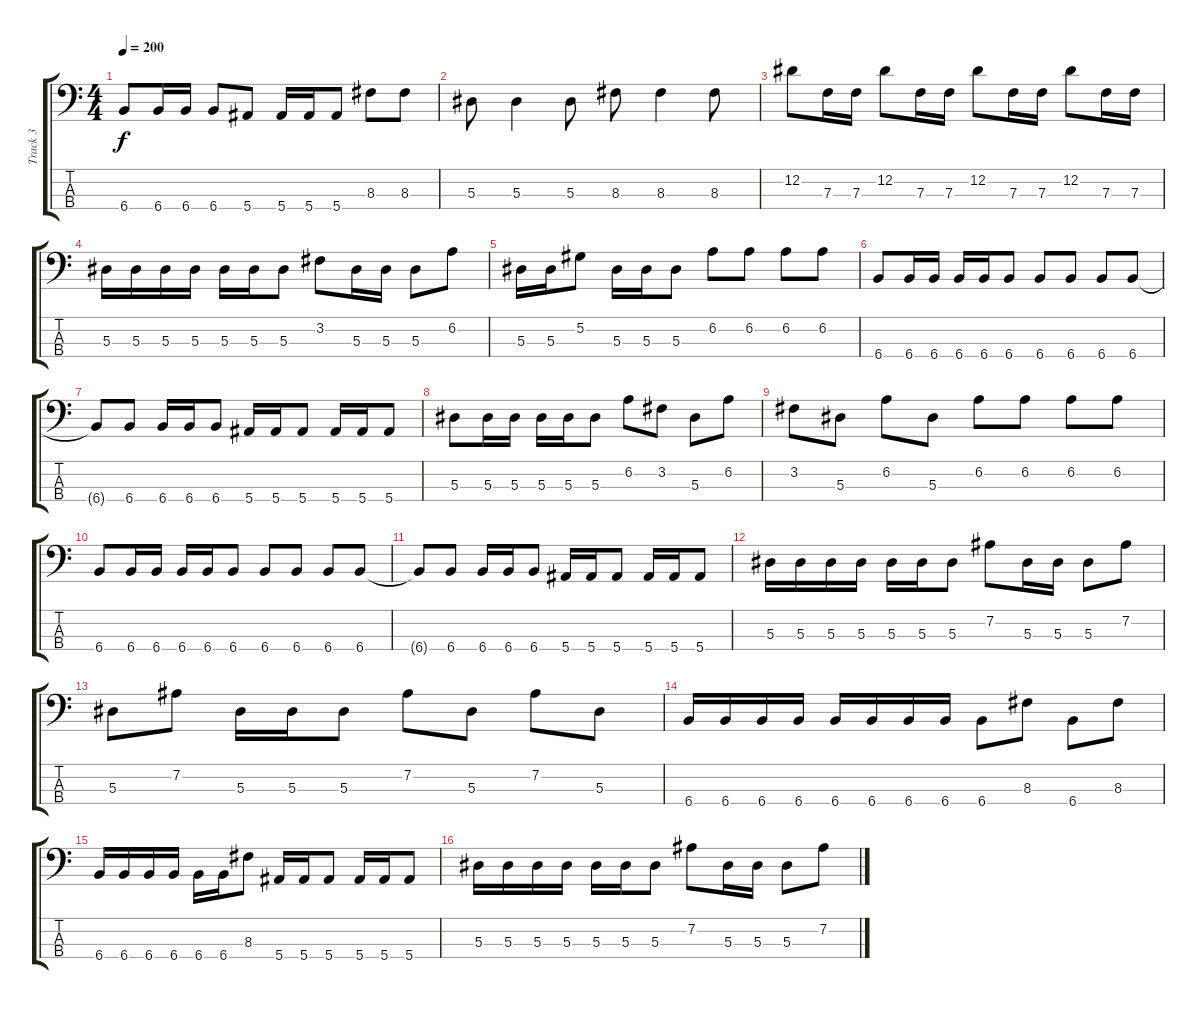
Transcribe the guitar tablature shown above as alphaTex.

\track ("Track 3" "Track 3") {instrument electricbassfinger}
\staff {score tabs}
\tuning (Ab2 Eb2 Bb1 F1) {hide}
\ts (4 4)
\tempo 200
\clef f4
\ks c
6.4.8{dy f} 6.4.16 6.4.16 6.4.8 5.4.8 5.4.16 5.4.16 5.4.8 8.3.8 8.3.8 |
5.3.8 5.3.4 5.3.8 8.3.8 8.3.4 8.3.8 |
12.2.8 7.3.16 7.3.16 12.2.8 7.3.16 7.3.16 12.2.8 7.3.16 7.3.16 12.2.8 7.3.16 7.3.16 |
5.3.16 5.3.16 5.3.16 5.3.16 5.3.16 5.3.16 5.3.8 3.2.8 5.3.16 5.3.16 5.3.8 6.2.8 |
5.3.16 5.3.16 5.2.8 5.3.16 5.3.16 5.3.8 6.2.8 6.2.8 6.2.8 6.2.8 |
6.4.8 6.4.16 6.4.16 6.4.16 6.4.16 6.4.8 6.4.8 6.4.8 6.4.8 6.4.8 |
6.4{t}.8 6.4.8 6.4.16 6.4.16 6.4.8 5.4.16 5.4.16 5.4.8 5.4.16 5.4.16 5.4.8 |
5.3.8 5.3.16 5.3.16 5.3.16 5.3.16 5.3.8 6.2.8 3.2.8 5.3.8 6.2.8 |
3.2.8 5.3.8 6.2.8 5.3.8 6.2.8 6.2.8 6.2.8 6.2.8 |
6.4.8 6.4.16 6.4.16 6.4.16 6.4.16 6.4.8 6.4.8 6.4.8 6.4.8 6.4.8 |
6.4{t}.8 6.4.8 6.4.16 6.4.16 6.4.8 5.4.16 5.4.16 5.4.8 5.4.16 5.4.16 5.4.8 |
5.3.16 5.3.16 5.3.16 5.3.16 5.3.16 5.3.16 5.3.8 7.2.8 5.3.16 5.3.16 5.3.8 7.2.8 |
5.3.8 7.2.8 5.3.16 5.3.16 5.3.8 7.2.8 5.3.8 7.2.8 5.3.8 |
6.4.16 6.4.16 6.4.16 6.4.16 6.4.16 6.4.16 6.4.16 6.4.16 6.4.8 8.3.8 6.4.8 8.3.8 |
6.4.16 6.4.16 6.4.16 6.4.16 6.4.16 6.4.16 8.3.8 5.4.16 5.4.16 5.4.8 5.4.16 5.4.16 5.4.8 |
5.3.16 5.3.16 5.3.16 5.3.16 5.3.16 5.3.16 5.3.8 7.2.8 5.3.16 5.3.16 5.3.8 7.2.8
